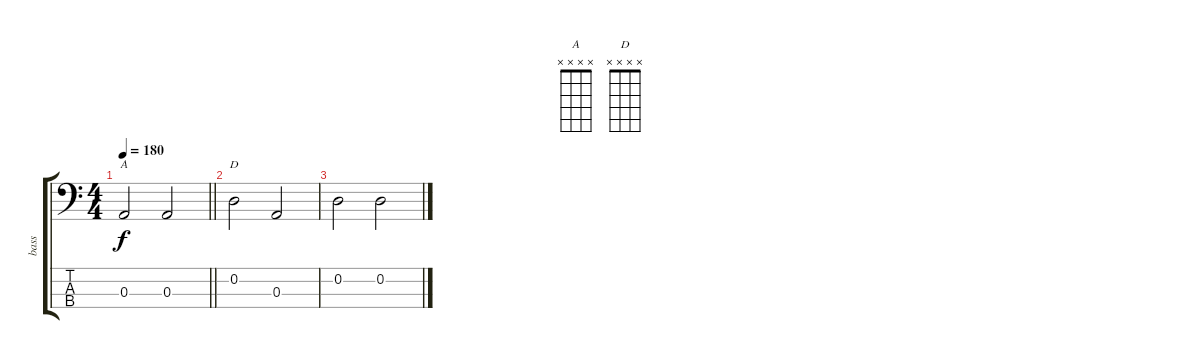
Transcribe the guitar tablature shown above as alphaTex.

\track ("bass" "bass") {instrument acousticbass}
\staff {score tabs}
\tuning (G2 D2 A1 E1) {hide}
\chord ("A" x x x x)
\chord ("D" x x x x)
\ts (4 4)
\tempo 180
\clef f4
\barLineRight lightlight
\ks c
0.3.2{ch "A" dy f} 0.3.2 |
0.2.2{ch "D"} 0.3.2 |
0.2.2 0.2.2
